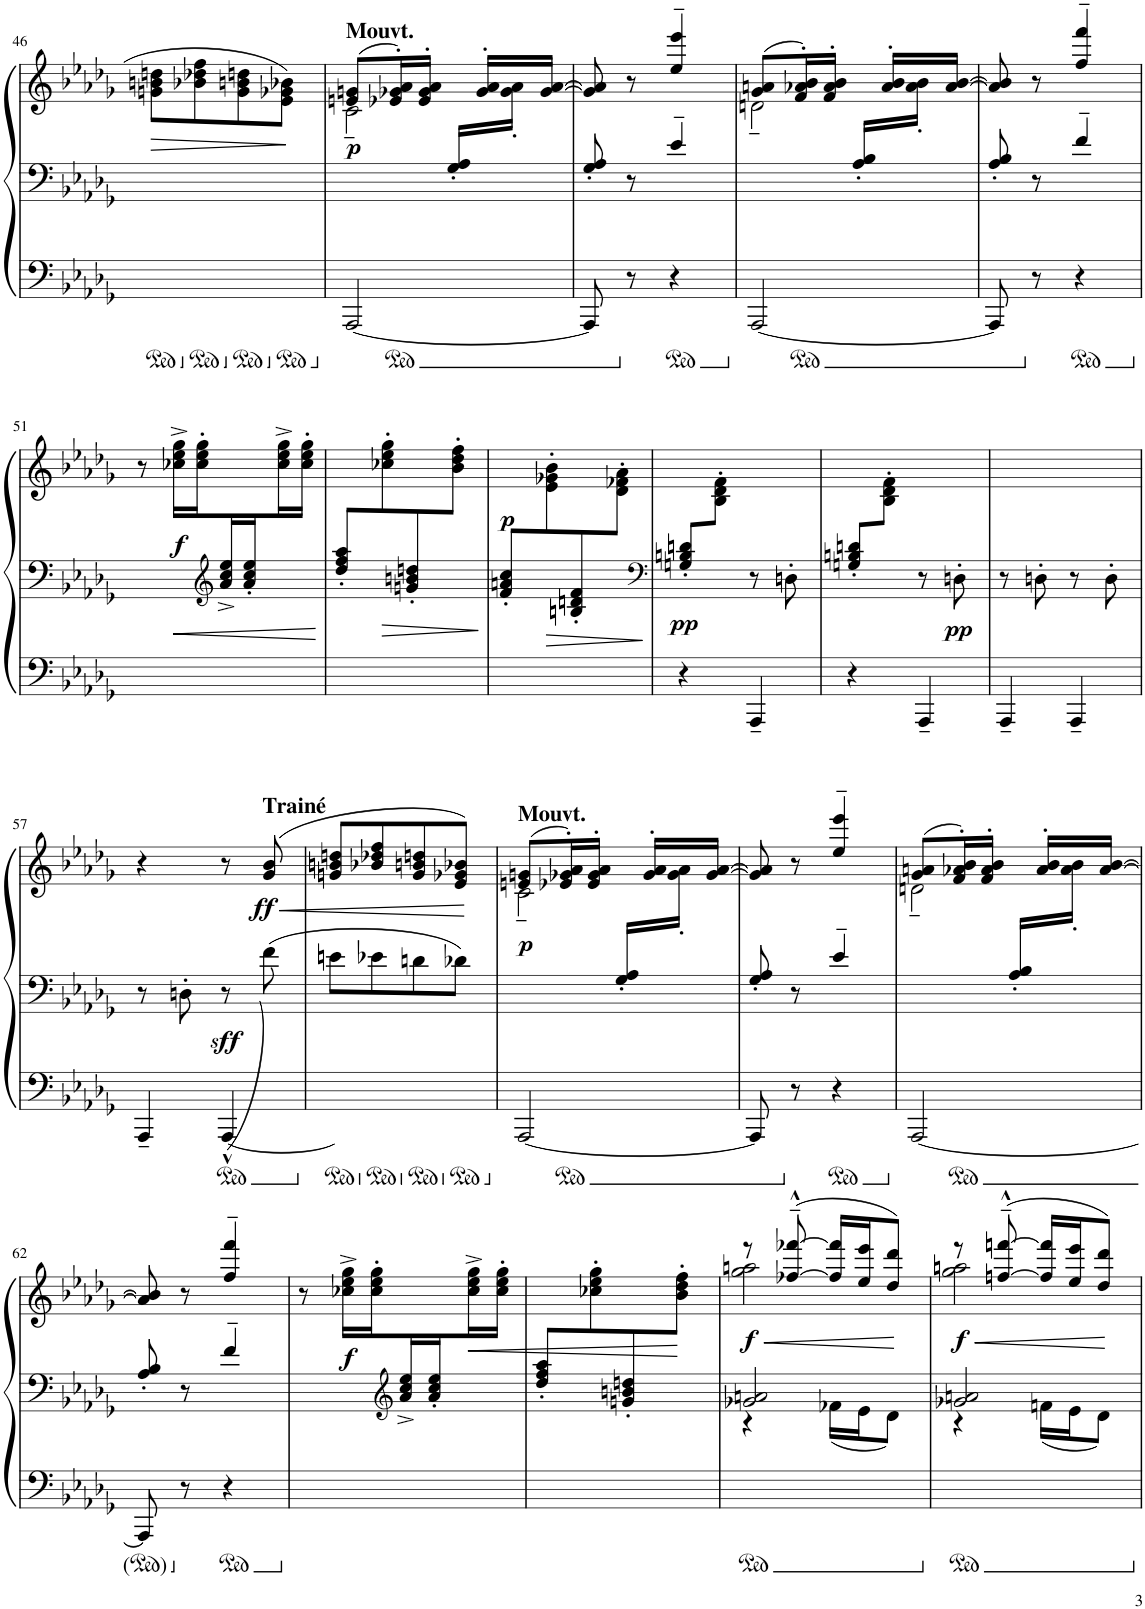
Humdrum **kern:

**kern	**kern	**kern	**dynam
*part1	*part1	*part1	*part1
*staff3	*staff2	*staff1	*staff1/2/3
*I"Grand Piano	*	*	*
*I'Pno.	*	*	*
!!LO:PB:g=z
*clefF4	*clefF4	*clefG2	*
*k[b-e-a-d-g-]	*k[b-e-a-d-g-]	*k[b-e-a-d-g-]	*
*M2/4	*M2/4	*M2/4	*
=46	=46	=46	=46
!	!	!	!LO:HP:b
8ryy	2ryy	8gn\ 8bn\ 8ddn\L	>
8ryy	.	8b-X\ 8dd-X\ 8ff\	.
8ryy	.	8g\ 8bn\ 8ddn\	.
8ryy	.	8e-\ 8g-X\ 8b-X\J	]
=47	=47	=47	=47
*^	*	*^	*
*	*	*	*	*^	*
!	!	!	!LO:TX:a:B:t=Mouvt.	!	!	!
!	!	!	!	!	!	!LO:DY:b
8ryy	[<2AAA-/	4ryy	(8en/ 8gn/L	2c~\	4.ryy	p
4.ryy	.	.	16e-X/' 16g-X/' 16a-/'L)	.	.	.
.	.	.	16e-/' 16g-/' 16a-/'JJ	.	.	.
.	.	16G-/' 16A-/'LL	16ryy	.	.	.
.	.	16ryy	16g-/' 16a-/'LL	.	.	.
.	.	16ryy	16ryy	.	16g-\'< 16a-\'<JJ	.
.	.	16ryy	[16g-/ [16a-/JJ	.	16ryy	.
*v	*v	*	*v	*v	*v	*
=48	=48	=48	=48
8AAA-/]	8G-/'< 8A-/'<	8g-/] 8a-/]	.
8r	8r	8r	.
4r	4e-~>/	4ee-/~> 4eee-/~>	.
=49	=49	=49	=49
*^	*	*^	*
*	*	*	*	*^	*
8ryy	[<2AAA-/	4ryy	(8g-/ 8an/L	2dn~\	4.ryy	.
4.ryy	.	.	16f/' 16a-X/' 16b-/'L)	.	.	.
.	.	.	16f/' 16a-/' 16b-/'JJ	.	.	.
.	.	16A-/' 16B-/'LL	16ryy	.	.	.
.	.	16ryy	16a-/' 16b-/'LL	.	.	.
.	.	16ryy	16ryy	.	16a-\'< 16b-\'<JJ	.
.	.	16ryy	[16a-/ [16b-/JJ	.	16ryy	.
*v	*v	*	*v	*v	*v	*
=50	=50	=50	=50
8AAA-/]	8A-/'< 8B-/'<	8a-/] 8b-/]	.
8r	8r	8r	.
4r	4f~>/	4ff/~> 4fff/~>	.
!!LO:LB:g=z
=51	=51	=51	=51
*	*	*^	*
2ryy	8ryy	8r	8ryy	.
!	!	!	!	!LO:HP:b
!	!	!	!	!LO:DY:n=1:a=2
.	8ryy	8ryy	16cc-X\^ 16ee-\^ 16gg-\^LL	< f
.	.	.	16cc-\' 16ee-\' 16gg-\'J	.
*	*clefG2	*	*	*
.	16a-/^ 16cc/^ 16ee-/^L	4ryy	8ryy	.
.	16a-/' 16cc/' 16ee-/'J	.	.	.
.	8ryy	.	16cc-\^ 16ee-\^ 16gg-\^L	.
.	.	.	16cc-\' 16ee-\' 16gg-\'JJ	.
*	*	*v	*v	*
.	.	.	[
=52	=52	=52	=52
*	*	*^	*
2ryy	8dd-/' 8ff/' 8aa-/'L	2ryy	8ryy	.
!	!	!	!	!LO:HP:b
.	8ryy	.	8cc-X\' 8ee-\' 8gg-\'	>
.	8gn/' 8bn/' 8ddn/'	.	8ryy	.
.	8ryy	.	8b-\' 8dd-\' 8ff\'J	.
*	*	*v	*v	*
.	.	.	]
=53	=53	=53	=53
*	*	*^	*
!	!	!	!	!LO:DY:a=2
2ryy	8f/' 8an/' 8cc/'L	2ryy	8ryy	p
!	!	!	!	!LO:HP:b
.	8ryy	.	8e-\' 8g-X\' 8b-\'	>
.	8Bn/' 8dn/' 8f/'	.	8ryy	.
.	8ryy	.	8d-\' 8f-X\' 8a-\'J	.
*	*	*v	*v	*
.	.	.	]
=54	=54	=54	=54
*	*clefF4	*	*
*	*	*^	*
!	!	!	!	!LO:DY:b=2
4r	8Gn/' 8Bn/' 8dn/'L	2ryy	8ryy	pp
.	8ryy	.	8B-\' 8d-\' 8f\'J	.
4AAA-~/	8r	.	4ryy	.
.	8Dn'\	.	.	.
=55	=55	=55	=55	=55
4r	8Gn/' 8Bn/' 8dn/'L	2ryy	8ryy	.
.	8ryy	.	8B-\' 8d-\' 8f\'J	.
4AAA-~/	8r	.	4ryy	.
!	!	!	!	!LO:DY:b=2
.	8Dn'\	.	.	pp
*	*	*v	*v	*
=56	=56	=56	=56
4AAA-~/	8r	2ryy	.
.	8Dn'\	.	.
4AAA-~/	8r	.	.
.	8D'\	.	.
!!LO:LB:g=z
=57	=57	=57	=57
4AAA-~/	8r	4r	.
.	8Dn'\	.	.
!	!	!	!LO:DY:a=3
[<4AAA-^^/	8r	8r	other-dynamics
!	!	!LO:TX:a:B:t=Trainé	!
!	!	!	!LO:HP:b
!	!	!	!LO:DY:n=1:b
.	8f\	(>8g-/ 8b-/	< ff
=58	=58	=58	=58
*^	*	*	*
8ryy	2AAA-]	8en\L	8gn/ 8bn/ 8ddn/L	.
8ryy	.	8e-X\	8b-X/ 8dd-X/ 8ff/	.
8ryy	.	8dn\	8g/ 8bn/ 8ddn/	.
8ryy	.	8d-X\J	8e-/ 8g-X/ 8b-X/J)	[
=59	=59	=59	=59	=59
*	*	*	*^	*
*	*	*	*	*^	*
!	!	!	!LO:TX:a:B:t=Mouvt.	!	!	!
!	!	!	!	!	!	!LO:DY:b
8ryy	[<2AAA-/	4ryy	(8en/ 8gn/L	2c~\	4.ryy	p
4.ryy	.	.	16e-X/' 16g-X/' 16a-/'L)	.	.	.
.	.	.	16e-/' 16g-/' 16a-/'JJ	.	.	.
.	.	16G-/' 16A-/'LL	16ryy	.	.	.
.	.	16ryy	16g-/' 16a-/'LL	.	.	.
.	.	16ryy	16ryy	.	16g-\'< 16a-\'<JJ	.
.	.	16ryy	[16g-/ [16a-/JJ	.	16ryy	.
*v	*v	*	*v	*v	*v	*
=60	=60	=60	=60
8AAA-/]	8G-/'< 8A-/'<	8g-/] 8a-/]	.
8r	8r	8r	.
4r	4e-~>/	4ee-/~> 4eee-/~>	.
=61	=61	=61	=61
*^	*	*^	*
*	*	*	*	*^	*
8ryy	[<2AAA-/	4ryy	(8g-/ 8an/L	2dn~\	4.ryy	.
4.ryy	.	.	16f/' 16a-X/' 16b-/'L)	.	.	.
.	.	.	16f/' 16a-/' 16b-/'JJ	.	.	.
.	.	16A-/' 16B-/'LL	16ryy	.	.	.
.	.	16ryy	16a-/' 16b-/'LL	.	.	.
.	.	16ryy	16ryy	.	16a-\'< 16b-\'<JJ	.
.	.	16ryy	[16a-/ [16b-/JJ	.	16ryy	.
*v	*v	*	*v	*v	*v	*
!!LO:LB:g=z
=62	=62	=62	=62
8AAA-/]	8A-/'< 8B-/'<	8a-/] 8b-/]	.
8r	8r	8r	.
4r	4f~>/	4ff/~> 4fff/~>	.
=63	=63	=63	=63
*	*	*^	*
2ryy	8ryy	8r	8ryy	.
!	!	!	!	!LO:DY:a=2
.	8ryy	8ryy	16cc-X\^ 16ee-\^ 16gg-\^LL	f
.	.	.	16cc-\' 16ee-\' 16gg-\'J	.
*	*clefG2	*	*	*
.	16a-/^ 16cc/^ 16ee-/^L	4ryy	8ryy	.
.	16a-/' 16cc/' 16ee-/'J	.	.	.
!	!	!	!	!LO:HP:b
.	8ryy	.	16cc-\^ 16ee-\^ 16gg-\^L	<
.	.	.	16cc-\' 16ee-\' 16gg-\'JJ	.
=64	=64	=64	=64	=64
2ryy	8dd-/' 8ff/' 8aa-/'L	2ryy	8ryy	.
.	8ryy	.	8cc-X\' 8ee-\' 8gg-\'	.
.	8gn/' 8bn/' 8ddn/'	.	8ryy	.
.	8ryy	.	8b-\' 8dd-\' 8ff\'J	[
=65	=65	=65	=65	=65
*	*^	*	*	*
!	!	!	!	!	!LO:DY:a=2
2ryy	2g-X/ 2an/	4r	8r	2gg-\ 2aan\	f
.	.	.	([8ff-X/~^^ [8fff-X/~^^	.	.
.	.	16f-X\LL	16ff-/] 16fff-/]LL	.	.
.	.	16e-\J	16ee-/ 16eee-/J	.	.
.	.	8d-\J	8dd-/ 8ddd-/J)	.	.
=66	=66	=66	=66	=66	=66
!	!	!	!	!	!LO:DY:a=2
2ryy	2g-X/ 2an/	4r	8r	2gg-\ 2aan\	f
.	.	.	([8ffn/~^^ [8fffn/~^^	.	.
.	.	16fn\LL	16ff/] 16fff/]LL	.	.
.	.	16e-\J	16ee-/ 16eee-/J	.	.
.	.	8d-\J	8dd-/ 8ddd-/J)	.	.
*	*v	*v	*	*	*
*	*	*v	*v	*
=	=	=	=
*-	*-	*-	*-
